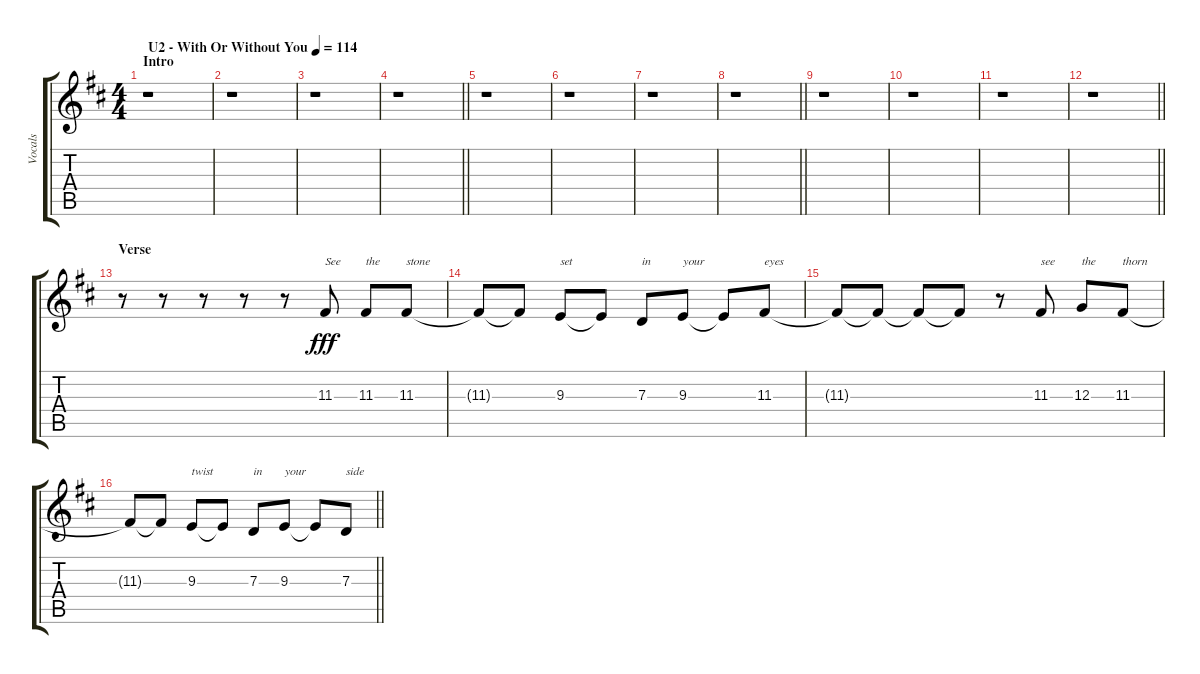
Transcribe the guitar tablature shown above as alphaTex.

\track ("Vocals" "Vocals") {instrument clarinet}
\staff {score tabs}
\tuning (E4 B3 G3 D3 A2 E2) {hide}
\ts (4 4)
\section ("" "Intro")
\tempo (114 "U2 - With Or Without You")
\clef g2
\ks d
r.1{dy fff instrument clarinet} |
r.1 |
r.1 |
\barLineRight lightlight
r.1 |
r.1 |
r.1 |
r.1 |
\barLineRight lightlight
r.1 |
r.1 |
r.1 |
r.1 |
\barLineRight lightlight
r.1 |
\section ("" "Verse")
r.8 r.8 r.8 r.8 r.8 11.3.8{txt "See"} 11.3.8{txt "the"} 11.3.8{txt "stone"} |
11.3{t}.8 11.3{t}.8 9.3.8{txt "set"} 9.3{t}.8 7.3.8{txt "in"} 9.3.8{txt "your"} 9.3{t}.8 11.3.8{txt "eyes"} |
11.3{t}.8 11.3{t}.8 11.3{t}.8 11.3{t}.8 r.8 11.3.8{txt "see"} 12.3.8{txt "the"} 11.3.8{txt "thorn"} |
\barLineRight lightlight
11.3{t}.8 11.3{t}.8 9.3.8{txt "twist"} 9.3{t}.8 7.3.8{txt "in"} 9.3.8{txt "your"} 9.3{t}.8 7.3.8{txt "side"}
